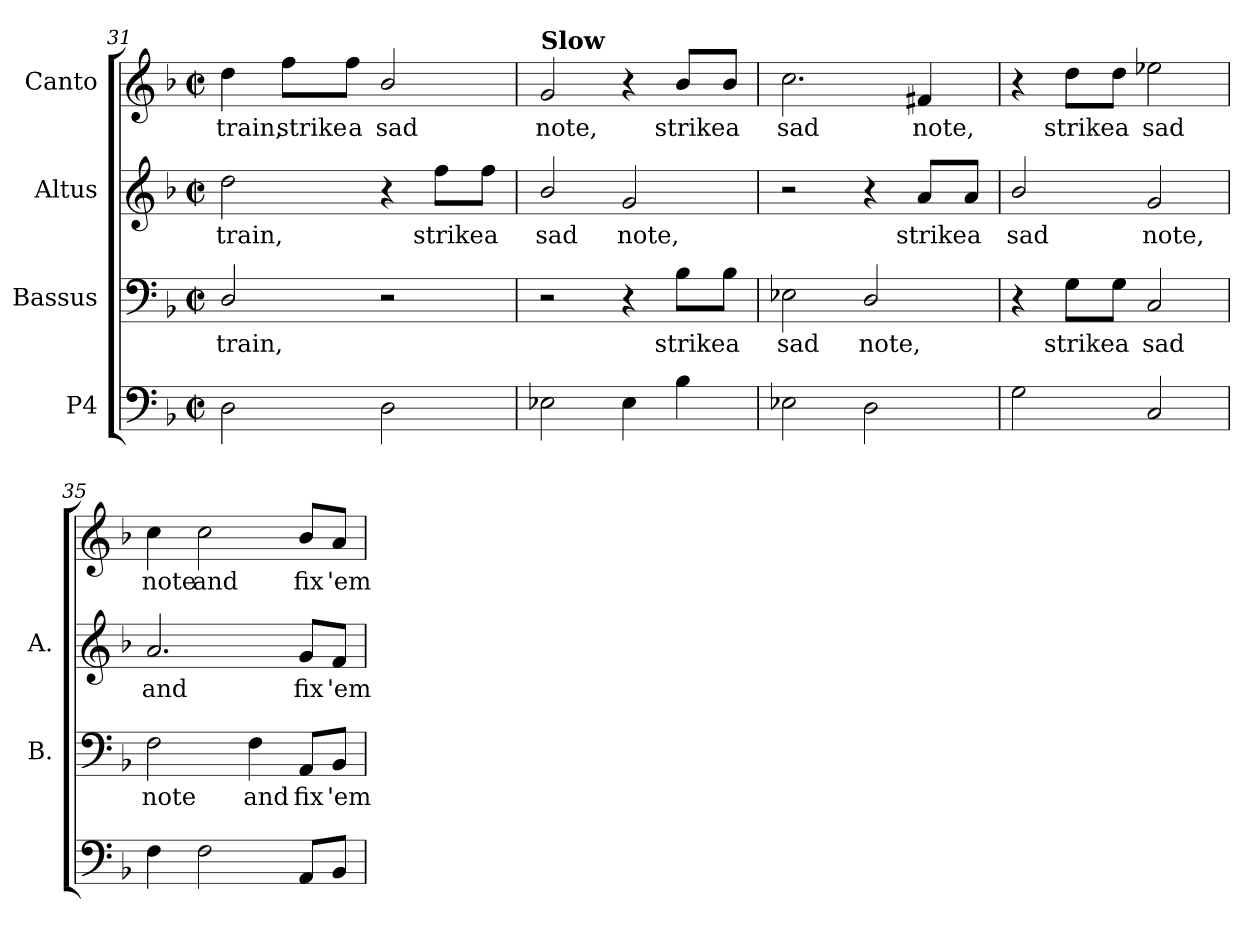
**kern	**kern	**text	**kern	**text	**kern	**text
*part4	*part3	*part3	*part2	*part2	*part1	*part1
*staff4	*staff3	*staff3	*staff2	*staff2	*staff1	*staff1
*I"P4	*I"Bassus	*	*I"Altus	*	*I"Canto	*
*	*I'B.	*	*I'A.	*	*	*
!!LO:LB:g=z
*clefF4	*clefF4	*	*clefG2	*	*clefG2	*
*k[b-]	*k[b-]	*	*k[b-]	*	*k[b-]	*
*F:	*F:	*	*F:	*	*F:	*
*M2/2	*M2/2	*	*M2/2	*	*M2/2	*
*met(c|)	*met(c|)	*	*met(c|)	*	*met(c|)	*
=31	=31	=31	=31	=31	=31	=31
!	!	!LO:LY:b:color=#000000	!	!	!	!
!	!	!	!	!LO:LY:b:color=#000000	!	!
!	!	!	!	!	!	!LO:LY:b:color=#000000
2Di\	2Di/	train,	2ddi\	train,	4ddi\	train,
!	!	!	!	!	!	!LO:LY:b:color=#000000
.	.	.	.	.	8ffi\L	strike
!	!	!	!	!	!	!LO:LY:b:color=#000000
.	.	.	.	.	8ffi\J	a
!	!	!	!	!	!	!LO:LY:b:color=#000000
2Di\	2r	.	4r	.	2b-i/	sad
!	!	!	!	!LO:LY:b:color=#000000	!	!
.	.	.	8ffi\L	strike	.	.
!	!	!	!	!LO:LY:b:color=#000000	!	!
.	.	.	8ffi\J	a	.	.
=32	=32	=32	=32	=32	=32	=32
!	!	!	!	!LO:LY:b:color=#000000	!	!
*	*	*	*	*	*MM60	*
!	!	!	!	!	!LO:TX:a:B:t=Slow	!
!	!	!	!	!	!	!LO:LY:b:color=#000000
2E-Xi\	2r	.	2b-i/	sad	2gi/	note,
!	!	!	!	!LO:LY:b:color=#000000	!	!
4E-i\	4r	.	2gi/	note,	4r	.
!	!	!LO:LY:b:color=#000000	!	!	!	!
!	!	!	!	!	!	!LO:LY:b:color=#000000
4B-i\	8B-i\L	strike	.	.	8b-i/L	strike
!	!	!LO:LY:b:color=#000000	!	!	!	!
!	!	!	!	!	!	!LO:LY:b:color=#000000
.	8B-i\J	a	.	.	8b-i/J	a
=33	=33	=33	=33	=33	=33	=33
!	!	!LO:LY:b:color=#000000	!	!	!	!
!	!	!	!	!	!	!LO:LY:b:color=#000000
2E-Xi\	2E-Xi\	sad	2r	.	2.cci\	sad
!	!	!LO:LY:b:color=#000000	!	!	!	!
2Di\	2Di/	note,	4r	.	.	.
!	!	!	!	!LO:LY:b:color=#000000	!	!
!	!	!	!	!	!	!LO:LY:b:color=#000000
.	.	.	8ai/L	strike	4f#Xi/	note,
!	!	!	!	!LO:LY:b:color=#000000	!	!
.	.	.	8ai/J	a	.	.
=34	=34	=34	=34	=34	=34	=34
!	!	!	!	!LO:LY:b:color=#000000	!	!
2Gi\	4r	.	2b-i/	sad	4r	.
!	!	!LO:LY:b:color=#000000	!	!	!	!
!	!	!	!	!	!	!LO:LY:b:color=#000000
.	8Gi\L	strike	.	.	8ddi\L	strike
!	!	!LO:LY:b:color=#000000	!	!	!	!
!	!	!	!	!	!	!LO:LY:b:color=#000000
.	8Gi\J	a	.	.	8ddi\J	a
!	!	!LO:LY:b:color=#000000	!	!	!	!
!	!	!	!	!LO:LY:b:color=#000000	!	!
!	!	!	!	!	!	!LO:LY:b:color=#000000
2Ci/	2Ci/	sad	2gi/	note,	2ee-Xi\	sad
=35	=35	=35	=35	=35	=35	=35
!	!	!LO:LY:b:color=#000000	!	!	!	!
!	!	!	!	!LO:LY:b:color=#000000	!	!
!	!	!	!	!	!	!LO:LY:b:color=#000000
4Fi\	2Fi\	note	2.ai/	and	4cci\	note
!	!	!	!	!	!	!LO:LY:b:color=#000000
2Fi\	.	.	.	.	2cci\	and
!	!	!LO:LY:b:color=#000000	!	!	!	!
.	4Fi\	and	.	.	.	.
!	!	!LO:LY:b:color=#000000	!	!	!	!
!	!	!	!	!LO:LY:b:color=#000000	!	!
!	!	!	!	!	!	!LO:LY:b:color=#000000
8AAi/L	8AAi/L	fix	8gi/L	fix	8b-i/L	fix
!	!	!LO:LY:b:color=#000000	!	!	!	!
!	!	!	!	!LO:LY:b:color=#000000	!	!
!	!	!	!	!	!	!LO:LY:b:color=#000000
8BB-i/J	8BB-i/J	'em	8fi/J	'em	8ai/J	'em
=	=	=	=	=	=	=
*-	*-	*-	*-	*-	*-	*-
